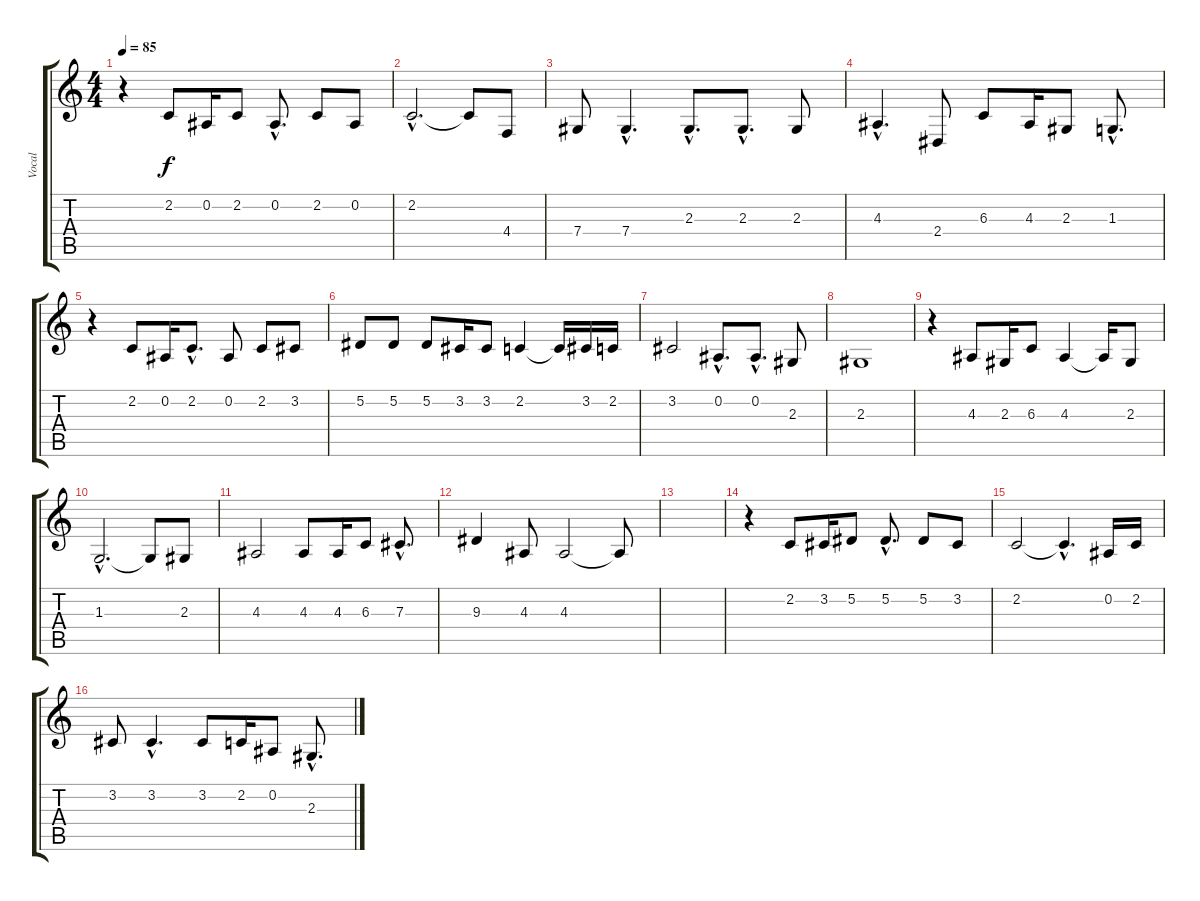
\track ("Vocal" "Vocal") {instrument violin}
\staff {score tabs}
\tuning (Eb4 Bb3 Gb3 Db3 Ab2 Eb2) {hide}
\ts (4 4)
\tempo 85
\clef g2
\ks c
r.4{dy f} 2.2.8 0.2.16 2.2.8 0.2{hac}.8{d} 2.2.8 0.2.8 |
2.2{hac}.2{d} 2.2{t}.8 4.4.8 |
7.4.8 7.4{hac}.4{d} 2.3{hac}.8{d} 2.3{hac}.8{d} 2.3.8 |
4.3{hac}.4{d} 2.4.8 6.3.8 4.3.16 2.3.8 1.3{hac}.8{d} |
r.4 2.2.8 0.2.16 2.2{hac}.8{d} 0.2.8 2.2.8 3.2.8 |
5.2.8 5.2.8 5.2.8 3.2.16 3.2.8 2.2.4 2.2{t}.16 3.2.16 2.2.16 |
3.2.2 0.2{hac}.8{d} 0.2{hac}.8{d} 2.3.8 |
2.3.1 |
r.4 4.3.8 2.3.16 6.3.8 4.3.4 4.3{t}.16 2.3.8 |
1.3{hac}.2{d} 1.3{t}.8 2.3.8 |
4.3.2 4.3.8 4.3.16 6.3.8 7.3{hac}.8{d} |
9.3.4 4.3.8 4.3.2 4.3{t}.8 |
|
r.4 2.2.8 3.2.16 5.2.8 5.2{hac}.8{d} 5.2.8 3.2.8 |
2.2.2 2.2{hac t}.4{d} 0.2.16 2.2.16 |
3.2.8 3.2{hac}.4{d} 3.2.8 2.2.16 0.2.8 2.3{hac}.8{d}
